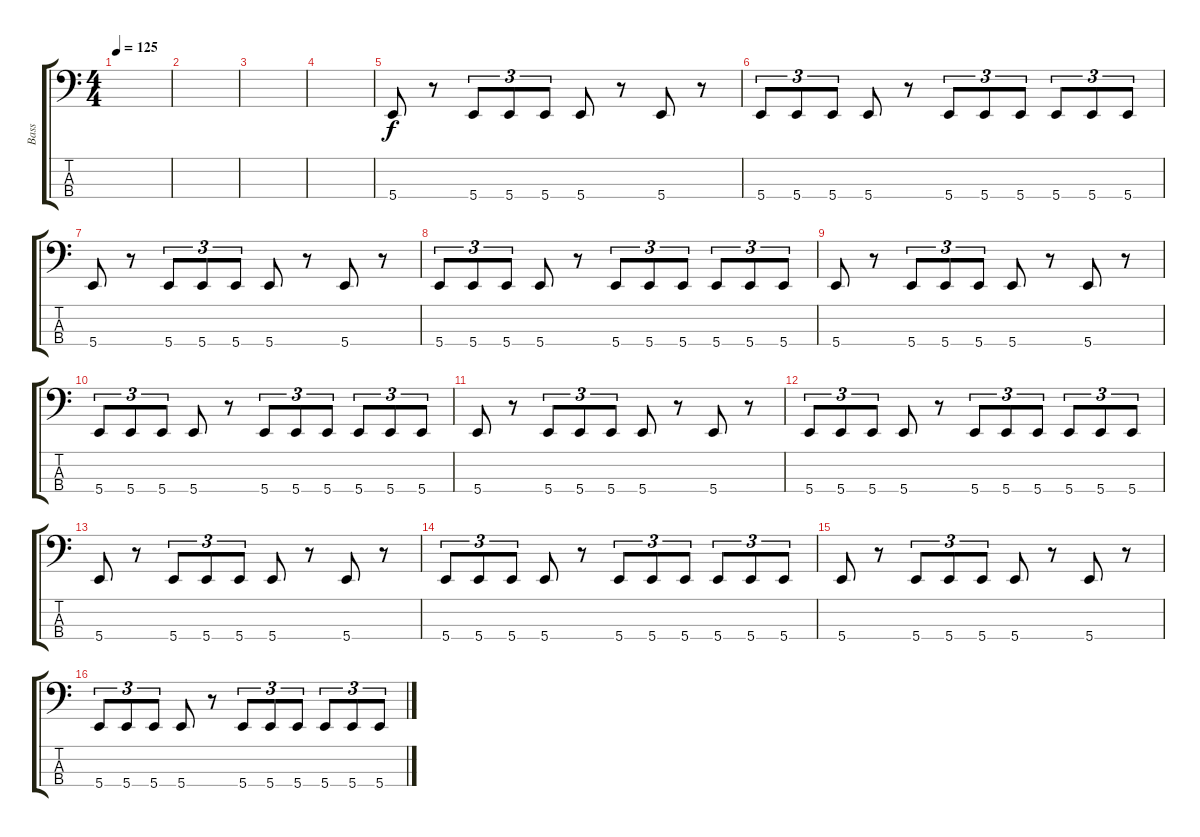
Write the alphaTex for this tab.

\track ("Bass" "Bass") {instrument electricbasspick}
\staff {score tabs}
\tuning (E2 B1 Gb1 B0) {hide}
\ts (4 4)
\tempo 125
\clef f4
\ks c
|
|
|
|
5.4.8 r.8 5.4.8{tu (3 2)} 5.4.8{tu (3 2)} 5.4.8{tu (3 2)} 5.4.8 r.8 5.4.8 r.8 |
5.4.8{tu (3 2)} 5.4.8{tu (3 2)} 5.4.8{tu (3 2)} 5.4.8 r.8 5.4.8{tu (3 2)} 5.4.8{tu (3 2)} 5.4.8{tu (3 2)} 5.4.8{tu (3 2)} 5.4.8{tu (3 2)} 5.4.8{tu (3 2)} |
5.4.8 r.8 5.4.8{tu (3 2)} 5.4.8{tu (3 2)} 5.4.8{tu (3 2)} 5.4.8 r.8 5.4.8 r.8 |
5.4.8{tu (3 2)} 5.4.8{tu (3 2)} 5.4.8{tu (3 2)} 5.4.8 r.8 5.4.8{tu (3 2)} 5.4.8{tu (3 2)} 5.4.8{tu (3 2)} 5.4.8{tu (3 2)} 5.4.8{tu (3 2)} 5.4.8{tu (3 2)} |
5.4.8 r.8 5.4.8{tu (3 2)} 5.4.8{tu (3 2)} 5.4.8{tu (3 2)} 5.4.8 r.8 5.4.8 r.8 |
5.4.8{tu (3 2)} 5.4.8{tu (3 2)} 5.4.8{tu (3 2)} 5.4.8 r.8 5.4.8{tu (3 2)} 5.4.8{tu (3 2)} 5.4.8{tu (3 2)} 5.4.8{tu (3 2)} 5.4.8{tu (3 2)} 5.4.8{tu (3 2)} |
5.4.8 r.8 5.4.8{tu (3 2)} 5.4.8{tu (3 2)} 5.4.8{tu (3 2)} 5.4.8 r.8 5.4.8 r.8 |
5.4.8{tu (3 2)} 5.4.8{tu (3 2)} 5.4.8{tu (3 2)} 5.4.8 r.8 5.4.8{tu (3 2)} 5.4.8{tu (3 2)} 5.4.8{tu (3 2)} 5.4.8{tu (3 2)} 5.4.8{tu (3 2)} 5.4.8{tu (3 2)} |
5.4.8 r.8 5.4.8{tu (3 2)} 5.4.8{tu (3 2)} 5.4.8{tu (3 2)} 5.4.8 r.8 5.4.8 r.8 |
5.4.8{tu (3 2)} 5.4.8{tu (3 2)} 5.4.8{tu (3 2)} 5.4.8 r.8 5.4.8{tu (3 2)} 5.4.8{tu (3 2)} 5.4.8{tu (3 2)} 5.4.8{tu (3 2)} 5.4.8{tu (3 2)} 5.4.8{tu (3 2)} |
5.4.8 r.8 5.4.8{tu (3 2)} 5.4.8{tu (3 2)} 5.4.8{tu (3 2)} 5.4.8 r.8 5.4.8 r.8 |
5.4.8{tu (3 2)} 5.4.8{tu (3 2)} 5.4.8{tu (3 2)} 5.4.8 r.8 5.4.8{tu (3 2)} 5.4.8{tu (3 2)} 5.4.8{tu (3 2)} 5.4.8{tu (3 2)} 5.4.8{tu (3 2)} 5.4.8{tu (3 2)}
